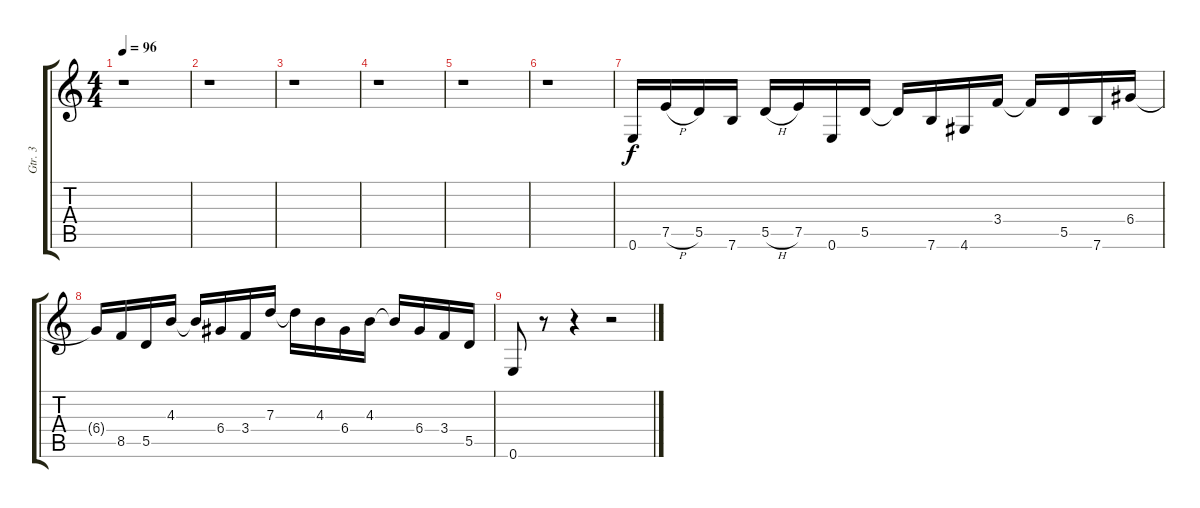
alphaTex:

\track ("Gtr. 3" "Gtr. 3") {instrument distortionguitar}
\staff {score tabs}
\tuning (E4 B3 G3 D3 A2 E2) {hide}
\ts (4 4)
\tempo 96
\clef g2
\ks c
r.1{dy f} |
r.1 |
r.1 |
r.1 |
r.1 |
r.1 |
0.6.16 7.5{h}.16 5.5.16 7.6.16 5.5{h}.16 7.5.16 0.6.16 5.5.16 5.5{t}.16 7.6.16 4.6.16 3.4.16 3.4{t}.16 5.5.16 7.6.16 6.4.16 |
6.4{t}.16 8.5.16 5.5.16 4.3.16 4.3{t}.16 6.4.16 3.4.16 7.3.16 7.3{t}.16 4.3.16 6.4.16 4.3.16 4.3{t}.16 6.4.16 3.4.16 5.5.16 |
0.6.8 r.8 r.4 r.2
